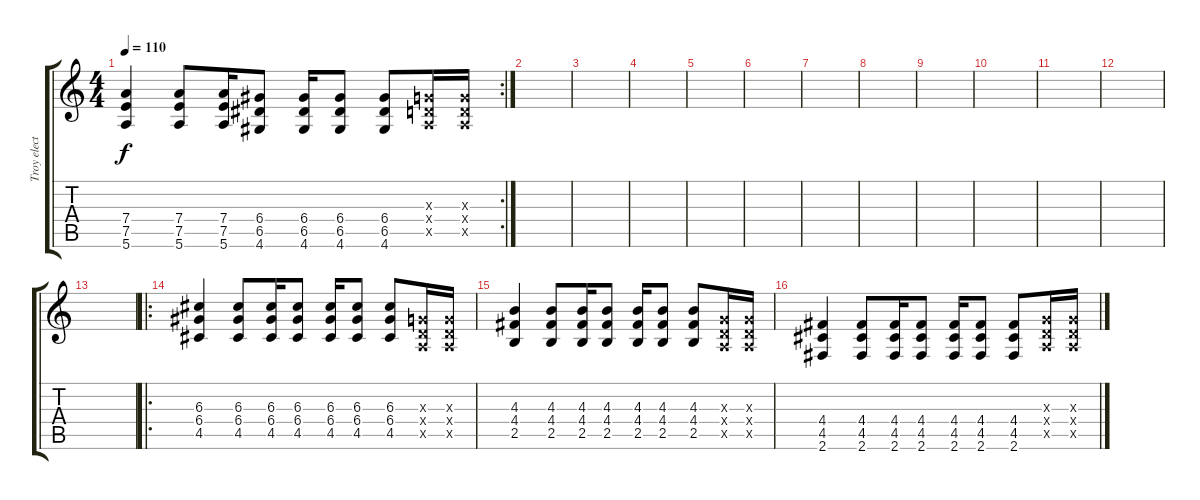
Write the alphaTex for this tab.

\track ("Troy electrica" "Troy elect") {instrument distortionguitar}
\staff {score tabs}
\tuning (E4 B3 G3 D3 A2 E2) {hide}
\rc 2
\ts (4 4)
\tempo 110
\clef g2
\ks c
(7.4 7.5 5.6).4{dy f} (7.4 7.5 5.6).8 (7.4 7.5 5.6).16 (6.4 6.5 4.6).8 (6.4 6.5 4.6).16 (6.4 6.5 4.6).8 (6.4 6.5 4.6).8 (0.3{x} 0.4{x} 0.5{x}).16 (0.3{x} 0.4{x} 0.5{x}).16 |
|
|
|
|
|
|
|
|
|
|
|
|
\ro
(6.3 6.4 4.5).4 (6.3 6.4 4.5).8 (6.3 6.4 4.5).16 (6.3 6.4 4.5).8 (6.3 6.4 4.5).16 (6.3 6.4 4.5).8 (6.3 6.4 4.5).8 (0.3{x} 0.4{x} 0.5{x}).16 (0.3{x} 0.4{x} 0.5{x}).16 |
(4.3 4.4 2.5).4 (4.3 4.4 2.5).8 (4.3 4.4 2.5).16 (4.3 4.4 2.5).8 (4.3 4.4 2.5).16 (4.3 4.4 2.5).8 (4.3 4.4 2.5).8 (0.3{x} 0.4{x} 0.5{x}).16 (0.3{x} 0.4{x} 0.5{x}).16 |
(4.4 4.5 2.6).4 (4.4 4.5 2.6).8 (4.4 4.5 2.6).16 (4.4 4.5 2.6).8 (4.4 4.5 2.6).16 (4.4 4.5 2.6).8 (4.4 4.5 2.6).8 (0.3{x} 0.4{x} 0.5{x}).16 (0.3{x} 0.4{x} 0.5{x}).16
